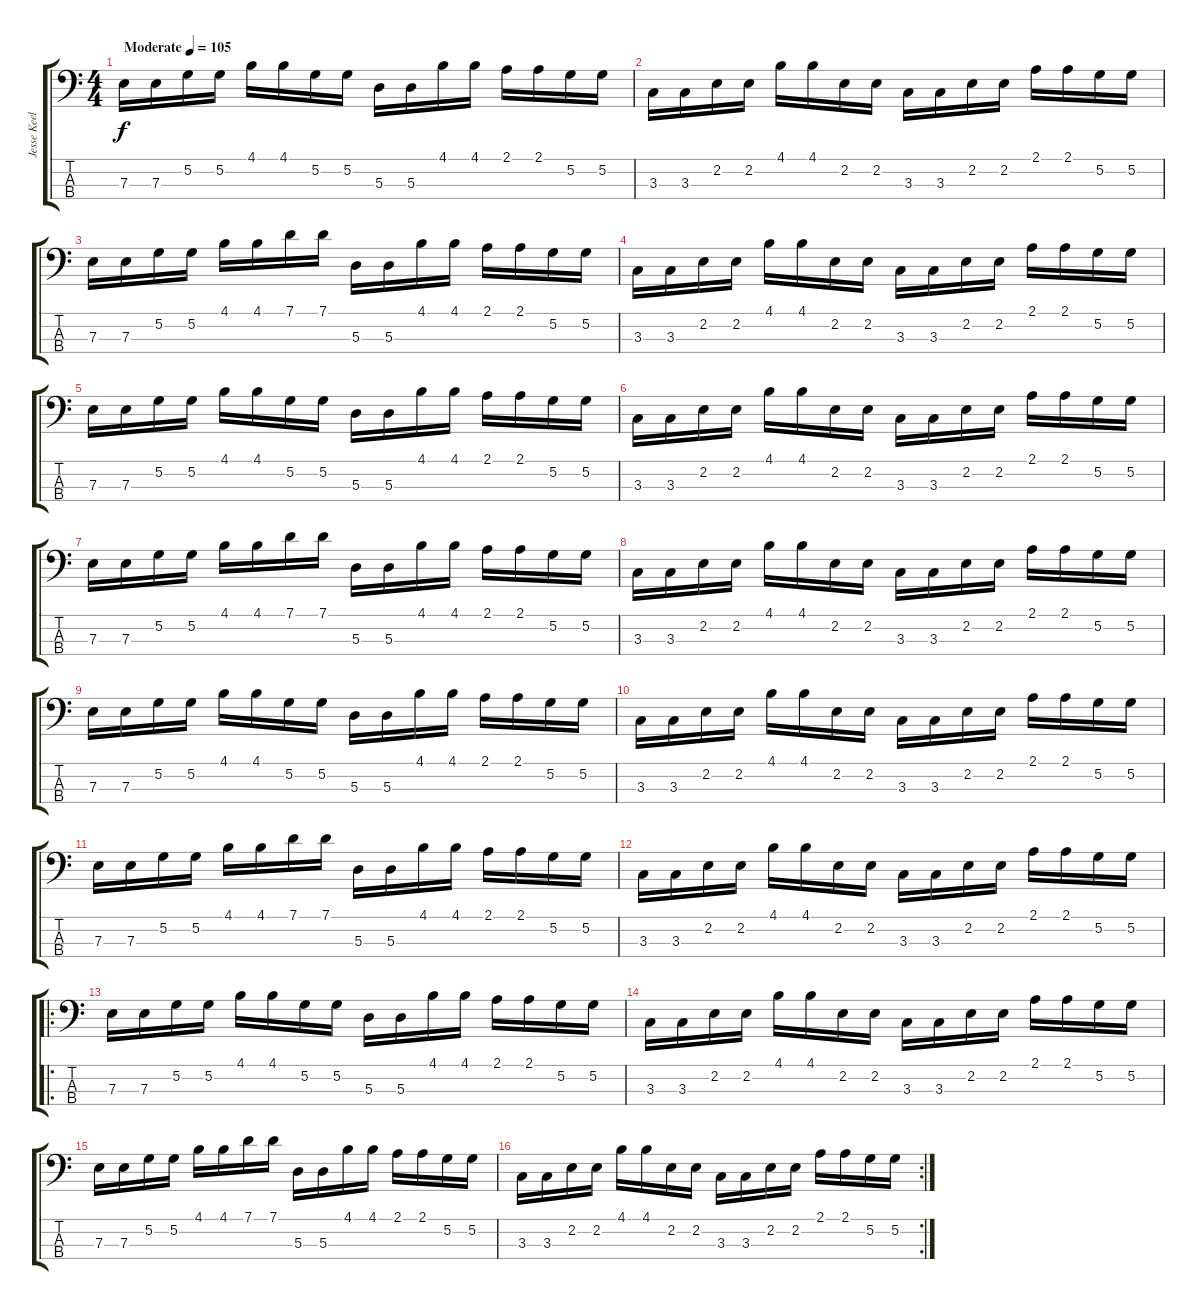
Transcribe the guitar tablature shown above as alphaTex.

\track ("Jesse Keeler" "Jesse Keel") {instrument electricbassfinger}
\staff {score tabs}
\tuning (G2 D2 A1 E1) {hide}
\ts (4 4)
\tempo (105 "Moderate")
\clef f4
\ks c
7.3.16{dy f instrument electricbassfinger} 7.3.16 5.2.16 5.2.16 4.1.16 4.1.16 5.2.16 5.2.16 5.3.16 5.3.16 4.1.16 4.1.16 2.1.16 2.1.16 5.2.16 5.2.16 |
3.3.16 3.3.16 2.2.16 2.2.16 4.1.16 4.1.16 2.2.16 2.2.16 3.3.16 3.3.16 2.2.16 2.2.16 2.1.16 2.1.16 5.2.16 5.2.16 |
7.3.16 7.3.16 5.2.16 5.2.16 4.1.16 4.1.16 7.1.16 7.1.16 5.3.16 5.3.16 4.1.16 4.1.16 2.1.16 2.1.16 5.2.16 5.2.16 |
3.3.16 3.3.16 2.2.16 2.2.16 4.1.16 4.1.16 2.2.16 2.2.16 3.3.16 3.3.16 2.2.16 2.2.16 2.1.16 2.1.16 5.2.16 5.2.16 |
7.3.16 7.3.16 5.2.16 5.2.16 4.1.16 4.1.16 5.2.16 5.2.16 5.3.16 5.3.16 4.1.16 4.1.16 2.1.16 2.1.16 5.2.16 5.2.16 |
3.3.16 3.3.16 2.2.16 2.2.16 4.1.16 4.1.16 2.2.16 2.2.16 3.3.16 3.3.16 2.2.16 2.2.16 2.1.16 2.1.16 5.2.16 5.2.16 |
7.3.16 7.3.16 5.2.16 5.2.16 4.1.16 4.1.16 7.1.16 7.1.16 5.3.16 5.3.16 4.1.16 4.1.16 2.1.16 2.1.16 5.2.16 5.2.16 |
3.3.16 3.3.16 2.2.16 2.2.16 4.1.16 4.1.16 2.2.16 2.2.16 3.3.16 3.3.16 2.2.16 2.2.16 2.1.16 2.1.16 5.2.16 5.2.16 |
7.3.16 7.3.16 5.2.16 5.2.16 4.1.16 4.1.16 5.2.16 5.2.16 5.3.16 5.3.16 4.1.16 4.1.16 2.1.16 2.1.16 5.2.16 5.2.16 |
3.3.16 3.3.16 2.2.16 2.2.16 4.1.16 4.1.16 2.2.16 2.2.16 3.3.16 3.3.16 2.2.16 2.2.16 2.1.16 2.1.16 5.2.16 5.2.16 |
7.3.16 7.3.16 5.2.16 5.2.16 4.1.16 4.1.16 7.1.16 7.1.16 5.3.16 5.3.16 4.1.16 4.1.16 2.1.16 2.1.16 5.2.16 5.2.16 |
3.3.16 3.3.16 2.2.16 2.2.16 4.1.16 4.1.16 2.2.16 2.2.16 3.3.16 3.3.16 2.2.16 2.2.16 2.1.16 2.1.16 5.2.16 5.2.16 |
\ro
7.3.16 7.3.16 5.2.16 5.2.16 4.1.16 4.1.16 5.2.16 5.2.16 5.3.16 5.3.16 4.1.16 4.1.16 2.1.16 2.1.16 5.2.16 5.2.16 |
3.3.16 3.3.16 2.2.16 2.2.16 4.1.16 4.1.16 2.2.16 2.2.16 3.3.16 3.3.16 2.2.16 2.2.16 2.1.16 2.1.16 5.2.16 5.2.16 |
7.3.16 7.3.16 5.2.16 5.2.16 4.1.16 4.1.16 7.1.16 7.1.16 5.3.16 5.3.16 4.1.16 4.1.16 2.1.16 2.1.16 5.2.16 5.2.16 |
\rc 2
3.3.16 3.3.16 2.2.16 2.2.16 4.1.16 4.1.16 2.2.16 2.2.16 3.3.16 3.3.16 2.2.16 2.2.16 2.1.16 2.1.16 5.2.16 5.2.16
